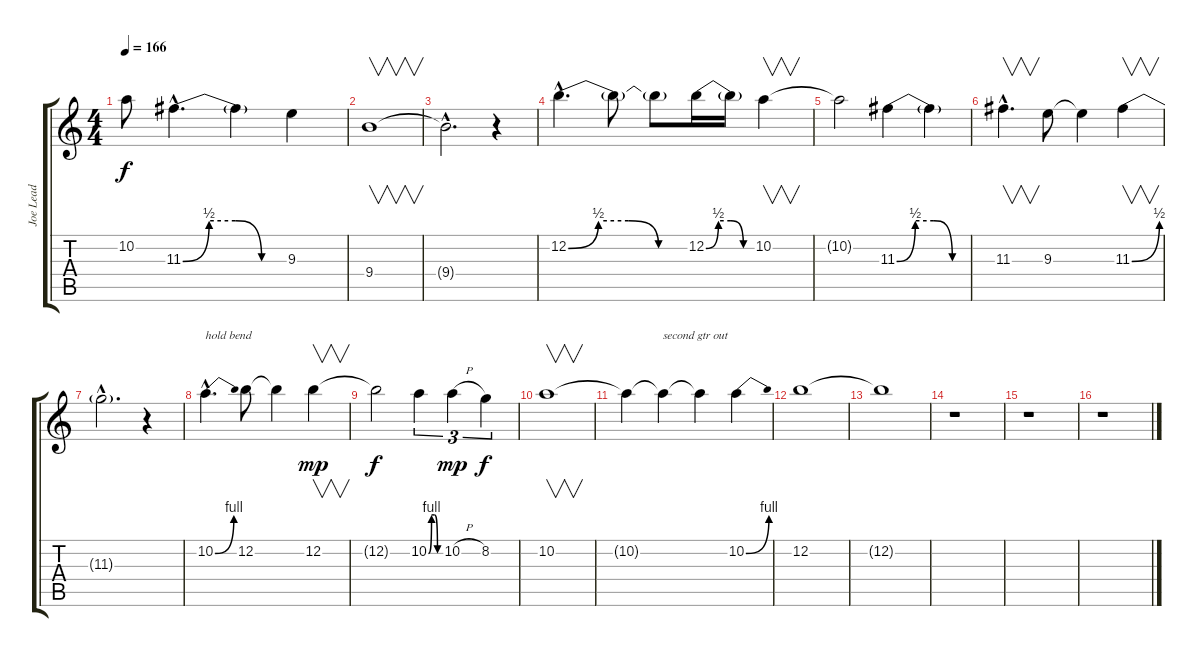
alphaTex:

\track ("Joe Lead" "Joe Lead") {instrument distortionguitar}
\staff {score tabs}
\tuning (E4 B3 G3 D3 A2 E2) {hide}
\ts (4 4)
\tempo 166
\clef g2
\ks c
10.2{t}.8{dy f} 11.3{be (custom 0 0 15 2 30 2 45 0 60 0) hac}.4{d} 11.3{t}.4 9.3.4 |
9.4.1{v} |
9.4{hac t}.2{d} r.4 |
12.2{be (custom 0 0 15 2 30 2 45 0 60 0) hac}.4{d} 12.2{t}.8 12.2{t}.8 12.2{be (custom 0 0 15 2 30 2 45 0 60 0)}.16 12.2{t}.16 10.2.4{v} |
10.2{t}.2 11.3{be (custom 0 0 15 2 30 2 45 0 60 0)}.4 11.3{t}.4 |
11.3{hac}.4{v d} 9.3.8 9.3{t}.4 11.3{be (bend 0 0 60 2)}.4{v} |
11.3{hac t}.2{d} r.4 |
10.2{be (bend 0 0 60 4) hac}.4{d txt "hold bend"} 12.2.8 12.2{t}.4 12.2.4{v dy mp} |
12.2{t}.2{dy f} 10.2{be (custom 0 0 15 4 30 4 45 0 60 0)}.4{tu (3 2)} 10.2{h}.4{tu (3 2) dy mp} 8.2.4{tu (3 2) dy f} |
10.2.1{v} |
10.2{t}.4 10.2{t}.4{txt "second gtr out"} 10.2{t}.4 10.2{be (bend 0 0 60 4)}.4 |
12.2.1 |
12.2{t}.1 |
r.1 |
r.1 |
r.1
